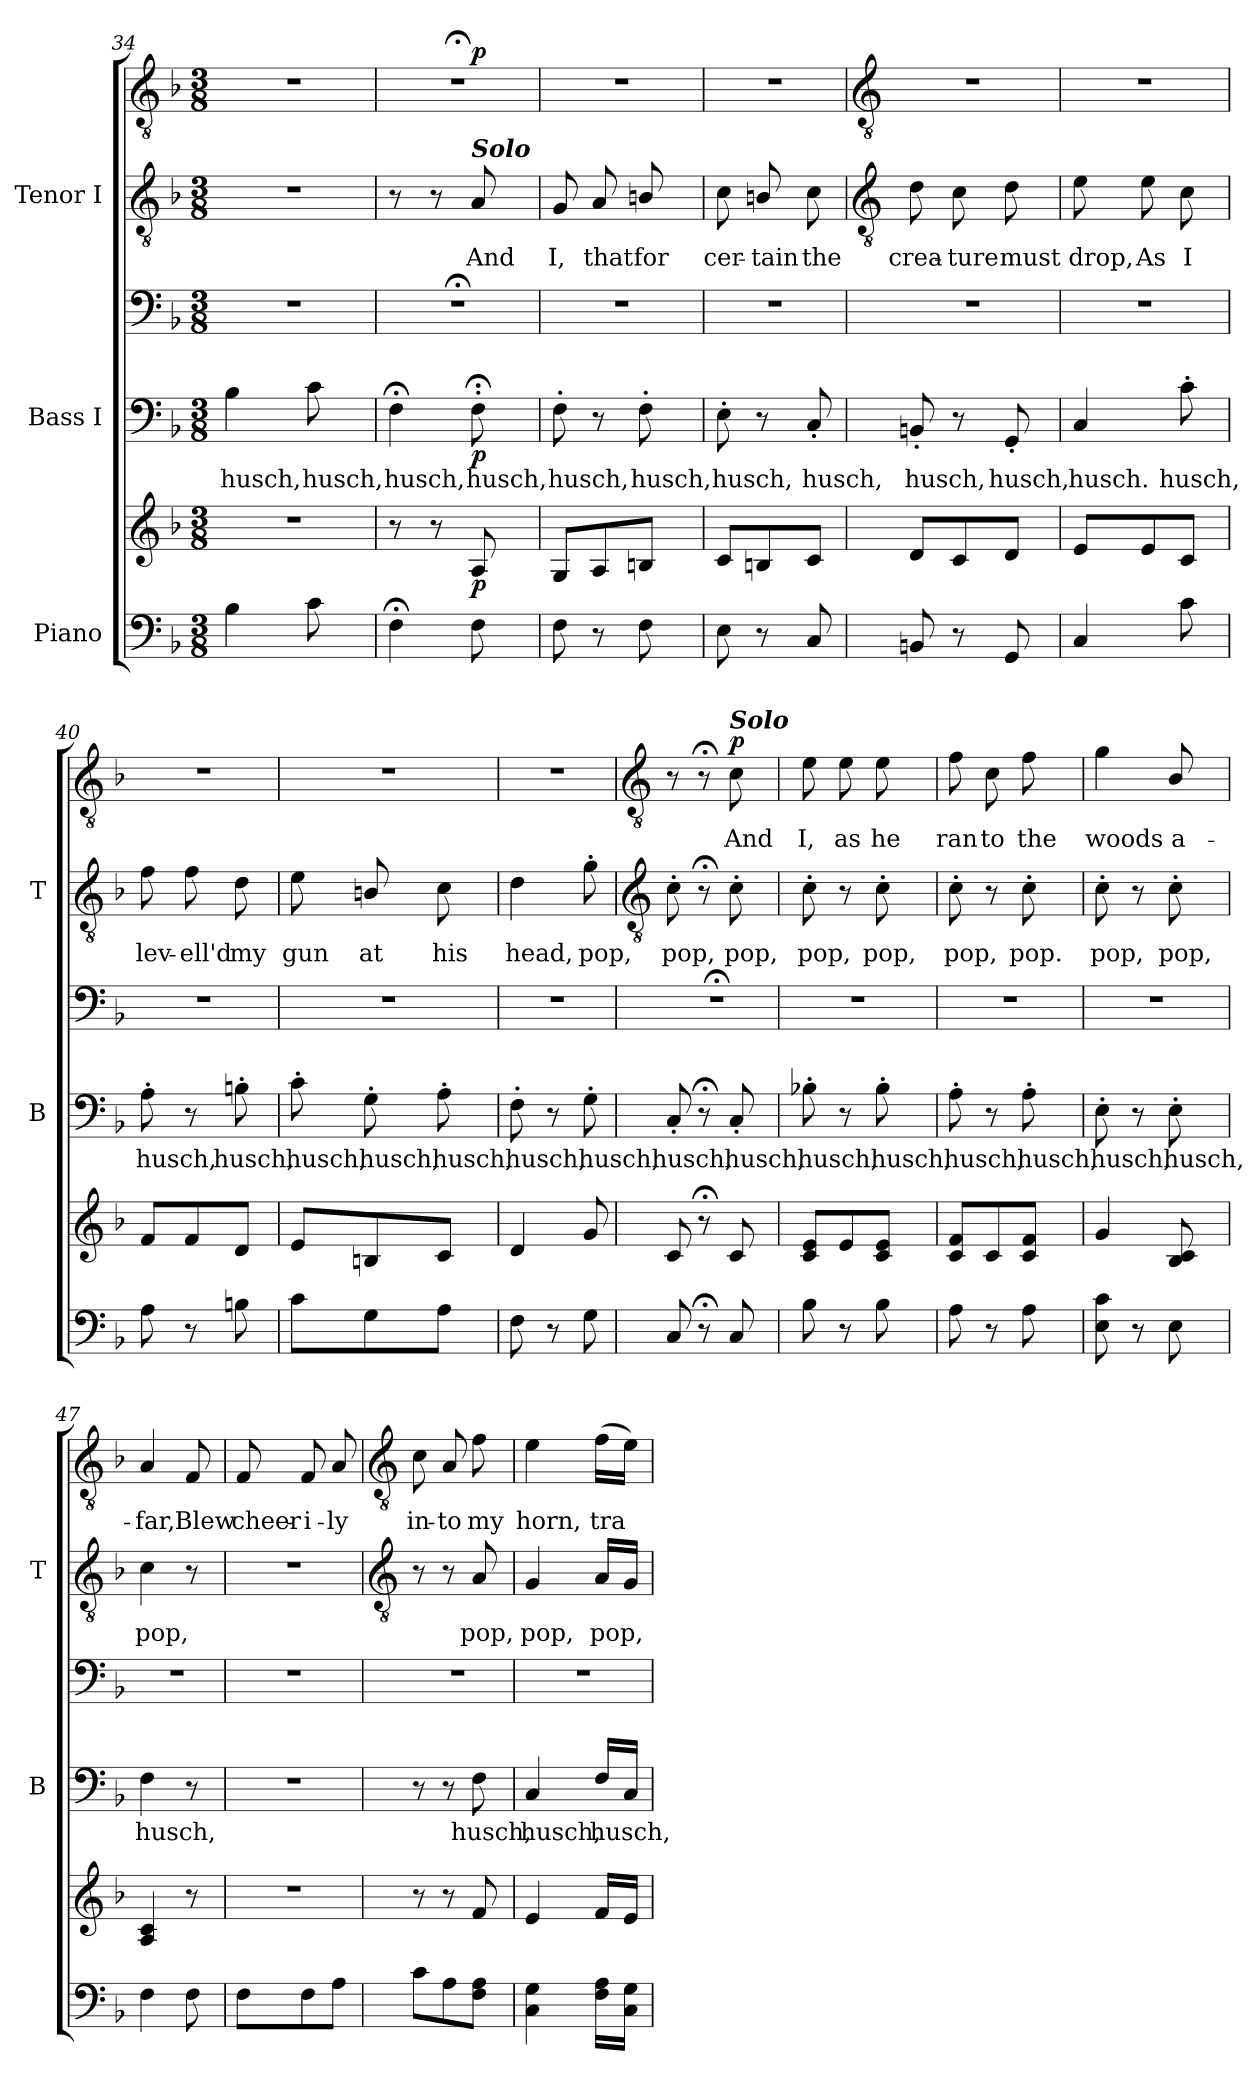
**kern	**kern	**dynam	**kern	**text	**kern	**dynam	**kern	**text	**kern	**text	**dynam
*part3	*part3	*part3	*part2	*part2	*part2	*part2	*part1	*part1	*part1	*part1	*part1
*staff6	*staff5	*staff5/6	*staff4	*staff4	*staff3	*staff3/4	*staff2	*staff2	*staff1	*staff1	*staff1/2
*I"Piano	*	*	*I"Bass I	*	*	*	*I"Tenor I	*	*	*	*
*	*	*	*I'B	*	*	*	*I'T	*	*	*	*
*clefF4	*clefG2	*	*clefF4	*	*clefF4	*	*clefGv2	*	*clefGv2	*	*
*k[b-]	*k[b-]	*	*k[b-]	*	*k[b-]	*	*k[b-]	*	*k[b-]	*	*
*F:	*F:	*	*F:	*	*F:	*	*F:	*	*F:	*	*
*M3/8	*M3/8	*	*M3/8	*	*M3/8	*	*M3/8	*	*M3/8	*	*
=34	=34	=34	=34	=34	=34	=34	=34	=34	=34	=34	=34
!	!LO:N:vis=1	!	!	!LO:LY:b	!LO:N:vis=1	!	!LO:N:vis=1	!	!LO:N:vis=1	!	!
4B-	4.r	.	4B-	husch,	4.r	.	4.r	.	4.r	.	.
!	!	!	!	!LO:LY:b	!	!	!	!	!	!	!
8c	.	.	8c	husch,	.	.	.	.	.	.	.
=35	=35	=35	=35	=35	=35	=35	=35	=35	=35	=35	=35
!	!	!	!	!LO:LY:b	!LO:N:vis=1	!	!	!	!LO:N:vis=1	!	!
4F;	8r	.	4F;<	husch,	4.r;<	.	8r	.	4.r;<;<	.	.
.	8r	.	.	.	.	.	8r	.	.	.	.
!	!	!	!	!	!	!	!LO:TX:a:Bi:t=Solo	!	!	!	!
!	!	!LO:DY:b	!	!LO:LY:b	!	!LO:DY:b=2	!	!LO:LY:b	!	!	!LO:DY:b=2
8F	8A	p	8F;<'	husch,	.	p	8A	And	.	.	p
=36	=36	=36	=36	=36	=36	=36	=36	=36	=36	=36	=36
!	!	!	!	!LO:LY:b	!LO:N:vis=1	!	!	!LO:LY:b	!LO:N:vis=1	!	!
8F	8GL	.	8F'	husch,	4.r	.	8G	I,	4.r	.	.
!	!	!	!	!	!	!	!	!LO:LY:b	!	!	!
8r	8A	.	8r	.	.	.	8A	that	.	.	.
!	!	!	!	!LO:LY:b	!	!	!	!LO:LY:b	!	!	!
8F	8BnJ	.	8F'	husch,	.	.	8Bn/	for	.	.	.
=37	=37	=37	=37	=37	=37	=37	=37	=37	=37	=37	=37
!	!	!	!	!LO:LY:b	!LO:N:vis=1	!	!	!LO:LY:b	!LO:N:vis=1	!	!
8E	8cL	.	8E'	husch,	4.r	.	8c	cer-	4.r	.	.
!	!	!	!	!	!	!	!	!LO:LY:b	!	!	!
8r	8Bn	.	8r	.	.	.	8Bn/	-tain	.	.	.
!	!	!	!	!LO:LY:b	!	!	!	!LO:LY:b	!	!	!
8C/	8cJ	.	8C'	husch,	.	.	8c	the	.	.	.
!!LO:LB:g=z
=38	=38	=38	=38	=38	=38	=38	=38	=38	=38	=38	=38
*	*	*	*	*	*	*	*clefGv2	*	*clefGv2	*	*
!	!	!	!	!LO:LY:b	!LO:N:vis=1	!	!	!LO:LY:b	!LO:N:vis=1	!	!
8BBn	8dL	.	8BBn'	husch,	4.r	.	8d	crea-	4.r	.	.
!	!	!	!	!	!	!	!	!LO:LY:b	!	!	!
8r	8c	.	8r	.	.	.	8c	-ture	.	.	.
!	!	!	!	!LO:LY:b	!	!	!	!LO:LY:b	!	!	!
8GG	8dJ	.	8GG'	husch,	.	.	8d	must	.	.	.
=39	=39	=39	=39	=39	=39	=39	=39	=39	=39	=39	=39
!	!	!	!	!LO:LY:b	!LO:N:vis=1	!	!	!LO:LY:b	!LO:N:vis=1	!	!
4C	8eL	.	4C	husch.	4.r	.	8e	drop,	4.r	.	.
!	!	!	!	!	!	!	!	!LO:LY:b	!	!	!
.	8e	.	.	.	.	.	8e	As	.	.	.
!	!	!	!	!LO:LY:b	!	!	!	!LO:LY:b	!	!	!
8c	8cJ	.	8c'	husch,	.	.	8c	I	.	.	.
=40	=40	=40	=40	=40	=40	=40	=40	=40	=40	=40	=40
!	!	!	!	!LO:LY:b	!LO:N:vis=1	!	!	!LO:LY:b	!LO:N:vis=1	!	!
8A	8fL	.	8A'	husch,	4.r	.	8f	lev-	4.r	.	.
!	!	!	!	!	!	!	!	!LO:LY:b	!	!	!
8r	8f	.	8r	.	.	.	8f	-ell'd	.	.	.
!	!	!	!	!LO:LY:b	!	!	!	!LO:LY:b	!	!	!
8Bn	8dJ	.	8Bn'	husch,	.	.	8d	my	.	.	.
=41	=41	=41	=41	=41	=41	=41	=41	=41	=41	=41	=41
!	!	!	!	!LO:LY:b	!LO:N:vis=1	!	!	!LO:LY:b	!LO:N:vis=1	!	!
8cL	8eL	.	8c'	husch,	4.r	.	8e	gun	4.r	.	.
!	!	!	!	!LO:LY:b	!	!	!	!LO:LY:b	!	!	!
8G	8Bn	.	8G'	husch,	.	.	8Bn/	at	.	.	.
!	!	!	!	!LO:LY:b	!	!	!	!LO:LY:b	!	!	!
8AJ	8cJ	.	8A'	husch,	.	.	8c	his	.	.	.
=42	=42	=42	=42	=42	=42	=42	=42	=42	=42	=42	=42
!	!	!	!	!LO:LY:b	!LO:N:vis=1	!	!	!LO:LY:b	!LO:N:vis=1	!	!
8F	4d	.	8F'	husch,	4.r	.	4d	head,	4.r	.	.
8r	.	.	8r	.	.	.	.	.	.	.	.
!	!	!	!	!LO:LY:b	!	!	!	!LO:LY:b	!	!	!
8G	8g	.	8G'	husch,	.	.	8g'	pop,	.	.	.
!!LO:LB:g=z
=43	=43	=43	=43	=43	=43	=43	=43	=43	=43	=43	=43
*	*	*	*	*	*	*	*clefGv2	*	*clefGv2	*	*
!	!	!	!	!LO:LY:b	!LO:N:vis=1	!	!	!LO:LY:b	!	!	!
8C	8c	.	8C'	husch,	4.r;<	.	8c'	pop,	8r	.	.
8r;	8r;<	.	8r;<	.	.	.	8r;<	.	8r;<	.	.
!	!	!	!	!	!	!	!	!	!LO:TX:a:Bi:t=Solo	!	!
!	!	!	!	!LO:LY:b	!	!	!	!LO:LY:b	!	!LO:LY:b	!LO:DY:b
8C	8c	.	8C'	husch,	.	.	8c'	pop,	8c	And	p
=44	=44	=44	=44	=44	=44	=44	=44	=44	=44	=44	=44
!	!	!	!	!LO:LY:b	!LO:N:vis=1	!	!	!LO:LY:b	!	!LO:LY:b	!
8B-	8c 8eL	.	8B-X'	husch,	4.r	.	8c'	pop,	8e	I,	.
!	!	!	!	!	!	!	!	!	!	!LO:LY:b	!
8r	8e	.	8r	.	.	.	8r	.	8e	as	.
!	!	!	!	!LO:LY:b	!	!	!	!LO:LY:b	!	!LO:LY:b	!
8B-	8c 8eJ	.	8B-'	husch,	.	.	8c'	pop,	8e	he	.
=45	=45	=45	=45	=45	=45	=45	=45	=45	=45	=45	=45
!	!	!	!	!LO:LY:b	!LO:N:vis=1	!	!	!LO:LY:b	!	!LO:LY:b	!
8A	8c 8fL	.	8A'	husch,	4.r	.	8c'	pop,	8f	ran	.
!	!	!	!	!	!	!	!	!	!	!LO:LY:b	!
8r	8c	.	8r	.	.	.	8r	.	8c	to	.
!	!	!	!	!LO:LY:b	!	!	!	!LO:LY:b	!	!LO:LY:b	!
8A	8c 8fJ	.	8A'	husch,	.	.	8c'	pop.	8f	the	.
=46	=46	=46	=46	=46	=46	=46	=46	=46	=46	=46	=46
!	!	!	!	!LO:LY:b	!LO:N:vis=1	!	!	!LO:LY:b	!	!LO:LY:b	!
8E 8c	4g	.	8E'	husch,	4.r	.	8c'	-pop,	4g	woods	.
8r	.	.	8r	.	.	.	8r	.	.	.	.
!	!	!	!	!LO:LY:b	!	!	!	!LO:LY:b	!	!LO:LY:b	!
8E	8B- 8c	.	8E'	husch,	.	.	8c'	pop,	8B-/	a-	.
=47	=47	=47	=47	=47	=47	=47	=47	=47	=47	=47	=47
!	!	!	!	!LO:LY:b	!LO:N:vis=1	!	!	!LO:LY:b	!	!LO:LY:b	!
4F	4A 4c	.	4F	husch,	4.r	.	4c	pop,	4A	far,	.
!	!	!	!	!	!	!	!	!	!	!LO:LY:b	!
8F	8r	.	8r	.	.	.	8r	.	8F	Blew	.
=48	=48	=48	=48	=48	=48	=48	=48	=48	=48	=48	=48
!	!LO:N:vis=1	!	!LO:N:vis=1	!	!LO:N:vis=1	!	!LO:N:vis=1	!	!	!LO:LY:b	!
8FL	4.r	.	4.r	.	4.r	.	4.r	.	8F	cheer-	.
!	!	!	!	!	!	!	!	!	!	!LO:LY:b	!
8F	.	.	.	.	.	.	.	.	8F	-i-	.
!	!	!	!	!	!	!	!	!	!	!LO:LY:b	!
8AJ	.	.	.	.	.	.	.	.	8A	-ly	.
!!LO:LB:g=z
=49	=49	=49	=49	=49	=49	=49	=49	=49	=49	=49	=49
*	*	*	*	*	*	*	*clefGv2	*	*clefGv2	*	*
!	!	!	!	!	!LO:N:vis=1	!	!	!	!	!LO:LY:b	!
8cL	8r	.	8r	.	4.r	.	8r	.	8c	in-	.
!	!	!	!	!	!	!	!	!	!	!LO:LY:b	!
8A	8r	.	8r	.	.	.	8r	.	8A	-to	.
!	!	!	!	!LO:LY:b	!	!	!	!LO:LY:b	!	!LO:LY:b	!
8F 8AJ	8f	.	8F	husch,	.	.	8A	pop,	8f	my	.
=50	=50	=50	=50	=50	=50	=50	=50	=50	=50	=50	=50
!	!	!	!	!LO:LY:b	!LO:N:vis=1	!	!	!LO:LY:b	!	!LO:LY:b	!
4C 4G	4e	.	4C	husch,	4.r	.	4G	pop,	4e	horn,	.
!	!	!	!	!LO:LY:b	!	!	!	!LO:LY:b	!	!LO:LY:b	!
16F 16ALL	16fLL	.	16F/LL	husch,	.	.	16ALL	pop,	(>16fLL	tra	.
16C 16GJJ	16eJJ	.	16C/JJ	.	.	.	16GJJ	.	16eJJ)	.	.
=	=	=	=	=	=	=	=	=	=	=	=
*-	*-	*-	*-	*-	*-	*-	*-	*-	*-	*-	*-
